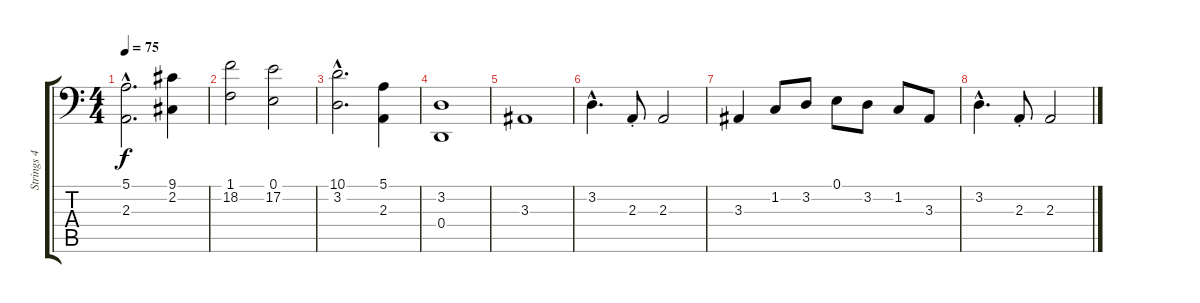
\track ("Strings 4" "Strings 4") {instrument stringensemble1}
\staff {score tabs}
\tuning (E3 B2 G2 D2 A1 E1) {hide}
\ts (4 4)
\tempo 75
\clef f4
\ks c
(5.1{hac} 2.3{hac}).2{d dy f} (9.1 2.2).4 |
(1.1 18.2).2 (0.1 17.2).2 |
(10.1{hac} 3.2{hac}).2{d} (5.1 2.3).4 |
(3.2 0.4).1 |
3.3.1 |
3.2{hac}.4{d} 2.3{st}.8 2.3.2 |
3.3.4 1.2.8 3.2.8 0.1.8 3.2.8 1.2.8 3.3.8 |
3.2{hac}.4{d} 2.3{st}.8 2.3.2
